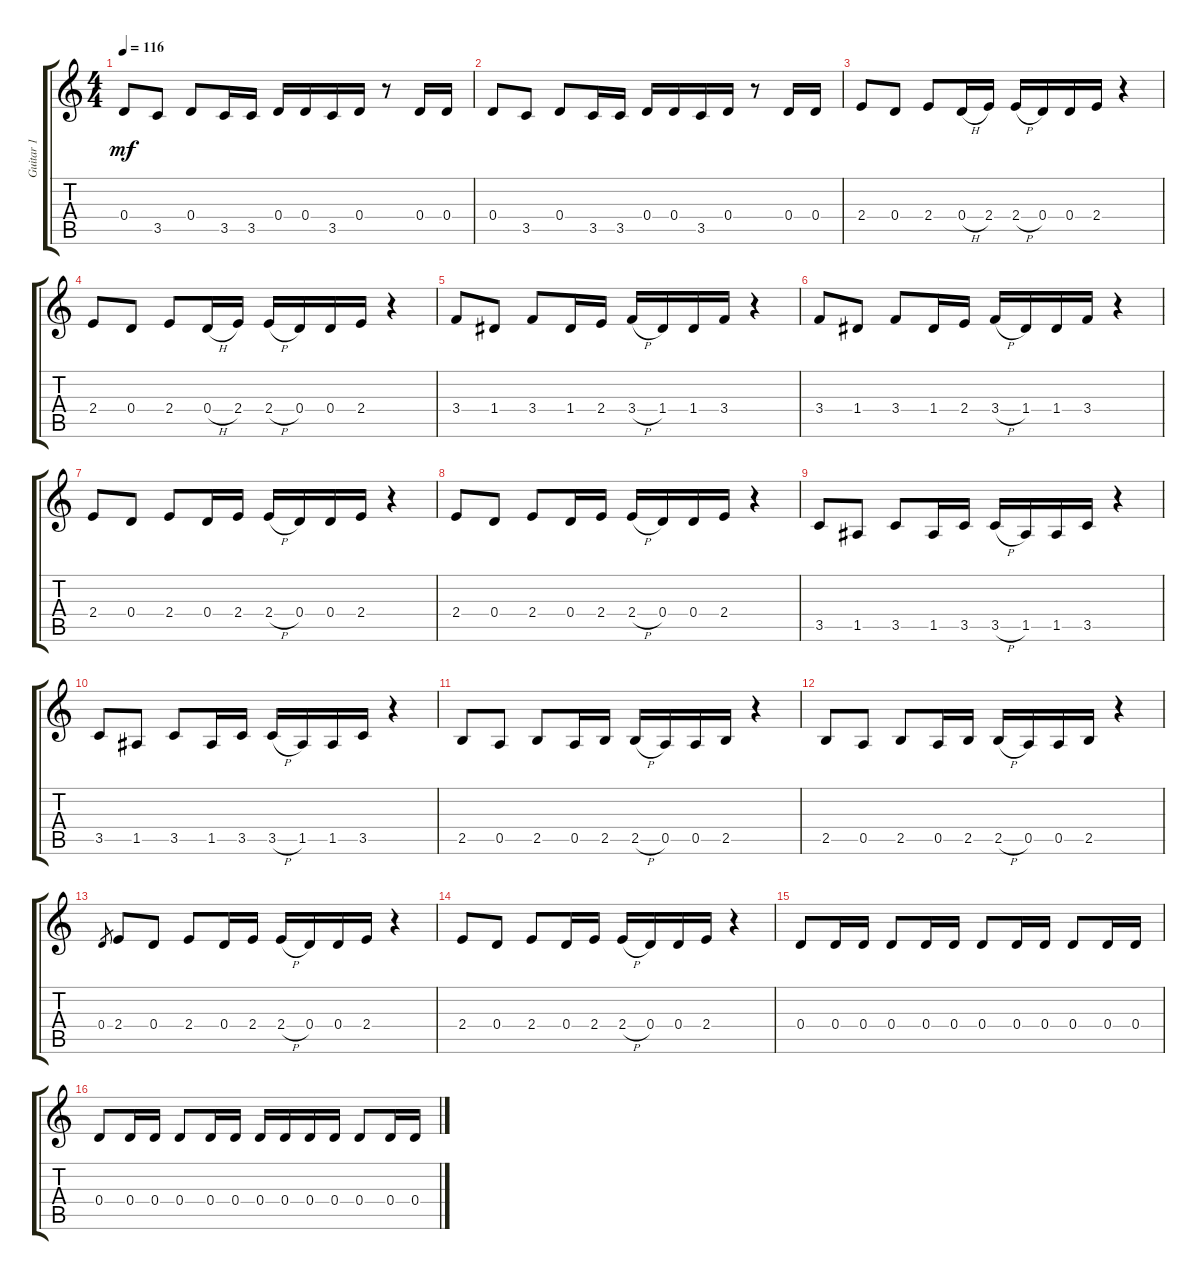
\track ("Guitar 1" "Guitar 1") {instrument electricguitarmuted}
\staff {score tabs}
\tuning (E4 B3 G3 D3 A2 D2) {hide}
\ts (4 4)
\tempo 116
\clef g2
\ks c
0.4.8{dy mf} 3.5.8 0.4.8 3.5.16 3.5.16 0.4.16 0.4.16 3.5.16 0.4.16 r.8 0.4.16 0.4.16 |
0.4.8 3.5.8 0.4.8 3.5.16 3.5.16 0.4.16 0.4.16 3.5.16 0.4.16 r.8 0.4.16 0.4.16 |
2.4.8 0.4.8 2.4.8 0.4{h}.16 2.4.16 2.4{h}.16 0.4.16 0.4.16 2.4.16 r.4 |
2.4.8 0.4.8 2.4.8 0.4{h}.16 2.4.16 2.4{h}.16 0.4.16 0.4.16 2.4.16 r.4 |
3.4.8 1.4.8 3.4.8 1.4.16 2.4.16 3.4{h}.16 1.4.16 1.4.16 3.4.16 r.4 |
3.4.8 1.4.8 3.4.8 1.4.16 2.4.16 3.4{h}.16 1.4.16 1.4.16 3.4.16 r.4 |
2.4.8 0.4.8 2.4.8 0.4.16 2.4.16 2.4{h}.16 0.4.16 0.4.16 2.4.16 r.4 |
2.4.8 0.4.8 2.4.8 0.4.16 2.4.16 2.4{h}.16 0.4.16 0.4.16 2.4.16 r.4 |
3.5.8 1.5.8 3.5.8 1.5.16 3.5.16 3.5{h}.16 1.5.16 1.5.16 3.5.16 r.4 |
3.5.8 1.5.8 3.5.8 1.5.16 3.5.16 3.5{h}.16 1.5.16 1.5.16 3.5.16 r.4 |
2.5.8 0.5.8 2.5.8 0.5.16 2.5.16 2.5{h}.16 0.5.16 0.5.16 2.5.16 r.4 |
2.5.8 0.5.8 2.5.8 0.5.16 2.5.16 2.5{h}.16 0.5.16 0.5.16 2.5.16 r.4 |
0.4.8{gr} 2.4.8 0.4.8 2.4.8 0.4.16 2.4.16 2.4{h}.16 0.4.16 0.4.16 2.4.16 r.4 |
2.4.8 0.4.8 2.4.8 0.4.16 2.4.16 2.4{h}.16 0.4.16 0.4.16 2.4.16 r.4 |
0.4.8 0.4.16 0.4.16 0.4.8 0.4.16 0.4.16 0.4.8 0.4.16 0.4.16 0.4.8 0.4.16 0.4.16 |
0.4.8 0.4.16 0.4.16 0.4.8 0.4.16 0.4.16 0.4.16 0.4.16 0.4.16 0.4.16 0.4.8 0.4.16 0.4.16
